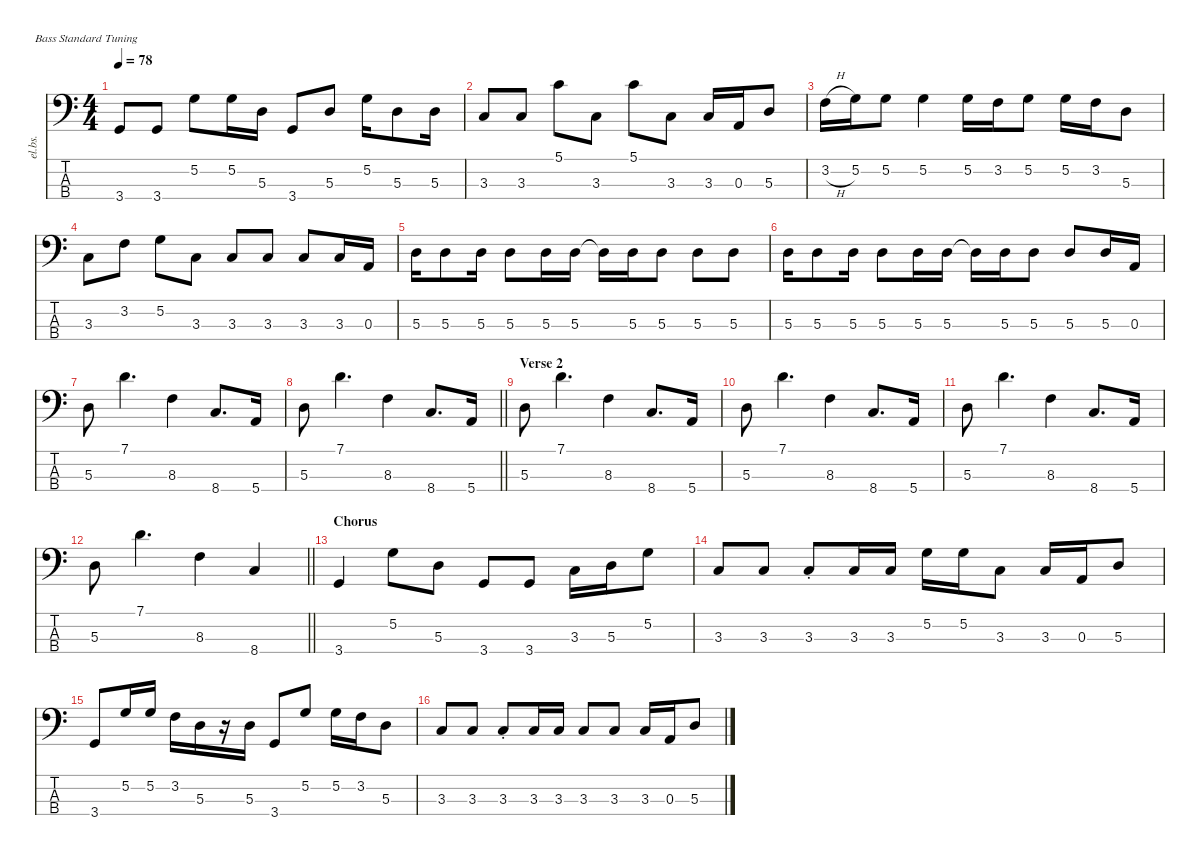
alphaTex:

\defaultSystemsLayout 4
\hideDynamics
\bracketExtendMode nobrackets
\otherSystemsTrackNameOrientation horizontal
\track ("Bass" "el.bs.") {instrument electricbassfinger}
\staff {score tabs}
\tuning (G2 D2 A1 E1)
\ts (4 4)
\tempo 78
\clef f4
\ks c
3.4.8{dy ff} 3.4.8 5.2.8 5.2.16 5.3.16 3.4.8 5.3.8 5.2.16 5.3.8 5.3.16 |
3.3.8 3.3.8 5.1.8 3.3.8 5.1.8 3.3.8 3.3.16 0.3.16 5.3.8 |
3.2{h}.16 5.2.16 5.2.8 5.2.4 5.2.16 3.2.16 5.2.8 5.2.16 3.2.16 5.3.8 |
3.3.8 3.2.8 5.2.8 3.3.8 3.3.8 3.3.8 3.3.8 3.3.16 0.3.16 |
5.3.16 5.3.8 5.3.16 5.3.8 5.3.16 5.3.16 5.3{t}.16{dy f} 5.3.16{dy ff} 5.3.8 5.3.8 5.3.8 |
5.3.16 5.3.8 5.3.16 5.3.8 5.3.16 5.3.16 5.3{t}.16{dy f} 5.3.16{dy ff} 5.3.8 5.3.8 5.3.16 0.3.16 |
5.3.8 7.1.4{d} 8.3.4 8.4.8{d} 5.4.16 |
\barLineRight lightlight
5.3.8 7.1.4{d} 8.3.4 8.4.8{d} 5.4.16 |
\section ("" "Verse 2")
5.3.8 7.1.4{d} 8.3.4 8.4.8{d} 5.4.16 |
5.3.8 7.1.4{d} 8.3.4 8.4.8{d} 5.4.16 |
5.3.8 7.1.4{d} 8.3.4 8.4.8{d} 5.4.16 |
\barLineRight lightlight
5.3.8 7.1.4{d} 8.3.4 8.4.4 |
\section ("" "Chorus")
3.4.4 5.2.8 5.3.8 3.4.8 3.4.8 3.3.16 5.3.16 5.2.8 |
3.3.8 3.3.8 3.3{st}.8 3.3.16 3.3.16 5.2.16 5.2.16 3.3.8 3.3.16 0.3.16 5.3.8 |
3.4.8 5.2.16 5.2.16 3.2.16 5.3.16 r.16 5.3.16 3.4.8 5.2.8 5.2.16 3.2.16 5.3.8 |
3.3.8 3.3.8 3.3{st}.8 3.3.16 3.3.16 3.3.8 3.3.8 3.3.16 0.3.16 5.3.8
